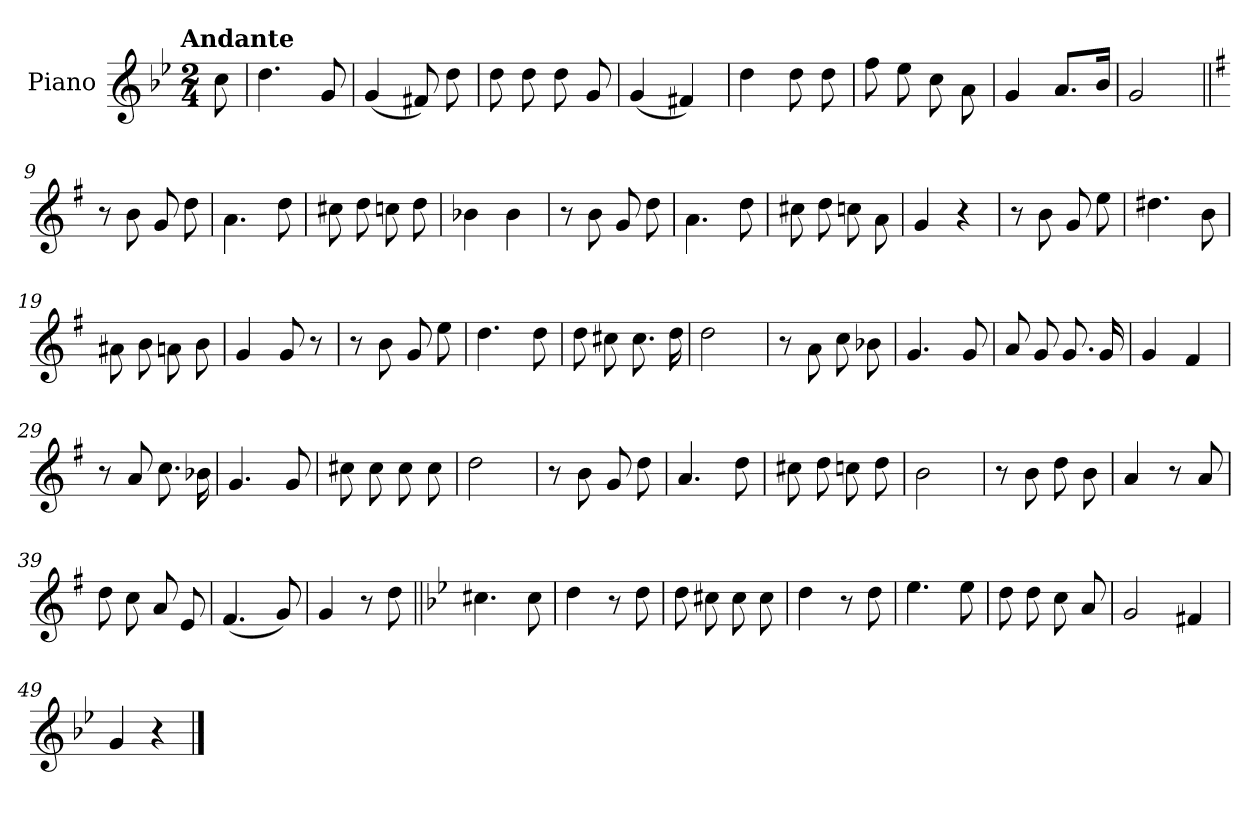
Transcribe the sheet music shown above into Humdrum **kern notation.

**kern
*part1
*staff1
*I"Piano
*I'Pno.
*clefG2
*k[b-e-]
!!LO:TX:omd:t=Andante
*M2/4
*MM91
=
8cc\
=1
4.dd\
8g/
=2
(<4g/
8f#X/)
8dd\
=3
8dd\
8dd\
8dd\
8g/
=4
(<4g/
4f#X/)
=5
4dd\
8dd\
8dd\
!!LO:LB:g=z
=6
8ff\
8ee-\
8cc\
8a\
=7
4g/
8.a/L
16b-/Jk
=8
2g/
=9||
*k[f#]
8r
8b\
8g/
8dd\
=10
4.a\
8dd\
=11
8cc#X\
8dd\
8ccn\
8dd\
=12
4b-X\
4b-\
!!LO:LB:g=z
=13
8r
8b\
8g/
8dd\
=14
4.a\
8dd\
=15
8cc#X\
8dd\
8ccn\
8a\
=16
4g/
4r
=17
8r
8b\
8g/
8ee\
=18
4.dd#X\
8b\
=19
8a#X\
8b\
8an\
8b\
!!LO:LB:g=z
=20
4g/
8g/
8r
=21
8r
8b\
8g/
8ee\
=22
4.dd\
8dd\
=23
8dd\
8cc#X\
8.cc#\
16dd\
=24
2dd\
=25
8r
8a\
8cc\
8b-X\
=26
4.g/
8g/
!!LO:LB:g=z
=27
8a/
8g/
8.g/
16g/
=28
4g/
4f#/
=29
8r
8a/
8.cc\
16b-X\
=30
4.g/
8g/
=31
8cc#X\
8cc#\
8cc#\
8cc#\
=32
2dd\
=33
8r
8b\
8g/
8dd\
=34
4.a/
8dd\
!!LO:LB:g=z
=35
8cc#X\
8dd\
8ccn\
8dd\
=36
2b\
=37
8r
8b\
8dd\
8b\
=38
4a/
8r
8a/
=39
8dd\
8cc\
8a/
8e/
=40
(<4.f#/
8g/)
=41
4g/
8r
8dd\
=42||
*k[b-e-]
4.cc#X\
8cc#\
!!LO:LB:g=z
=43
4dd\
8r
8dd\
=44
8dd\
8cc#X\
8cc#\
8cc#\
=45
4dd\
8r
8dd\
=46
4.ee-\
8ee-\
=47
8dd\
8dd\
8cc\
8a/
=48
2g/
4f#X/
=49
4g/
4r
==
*-
